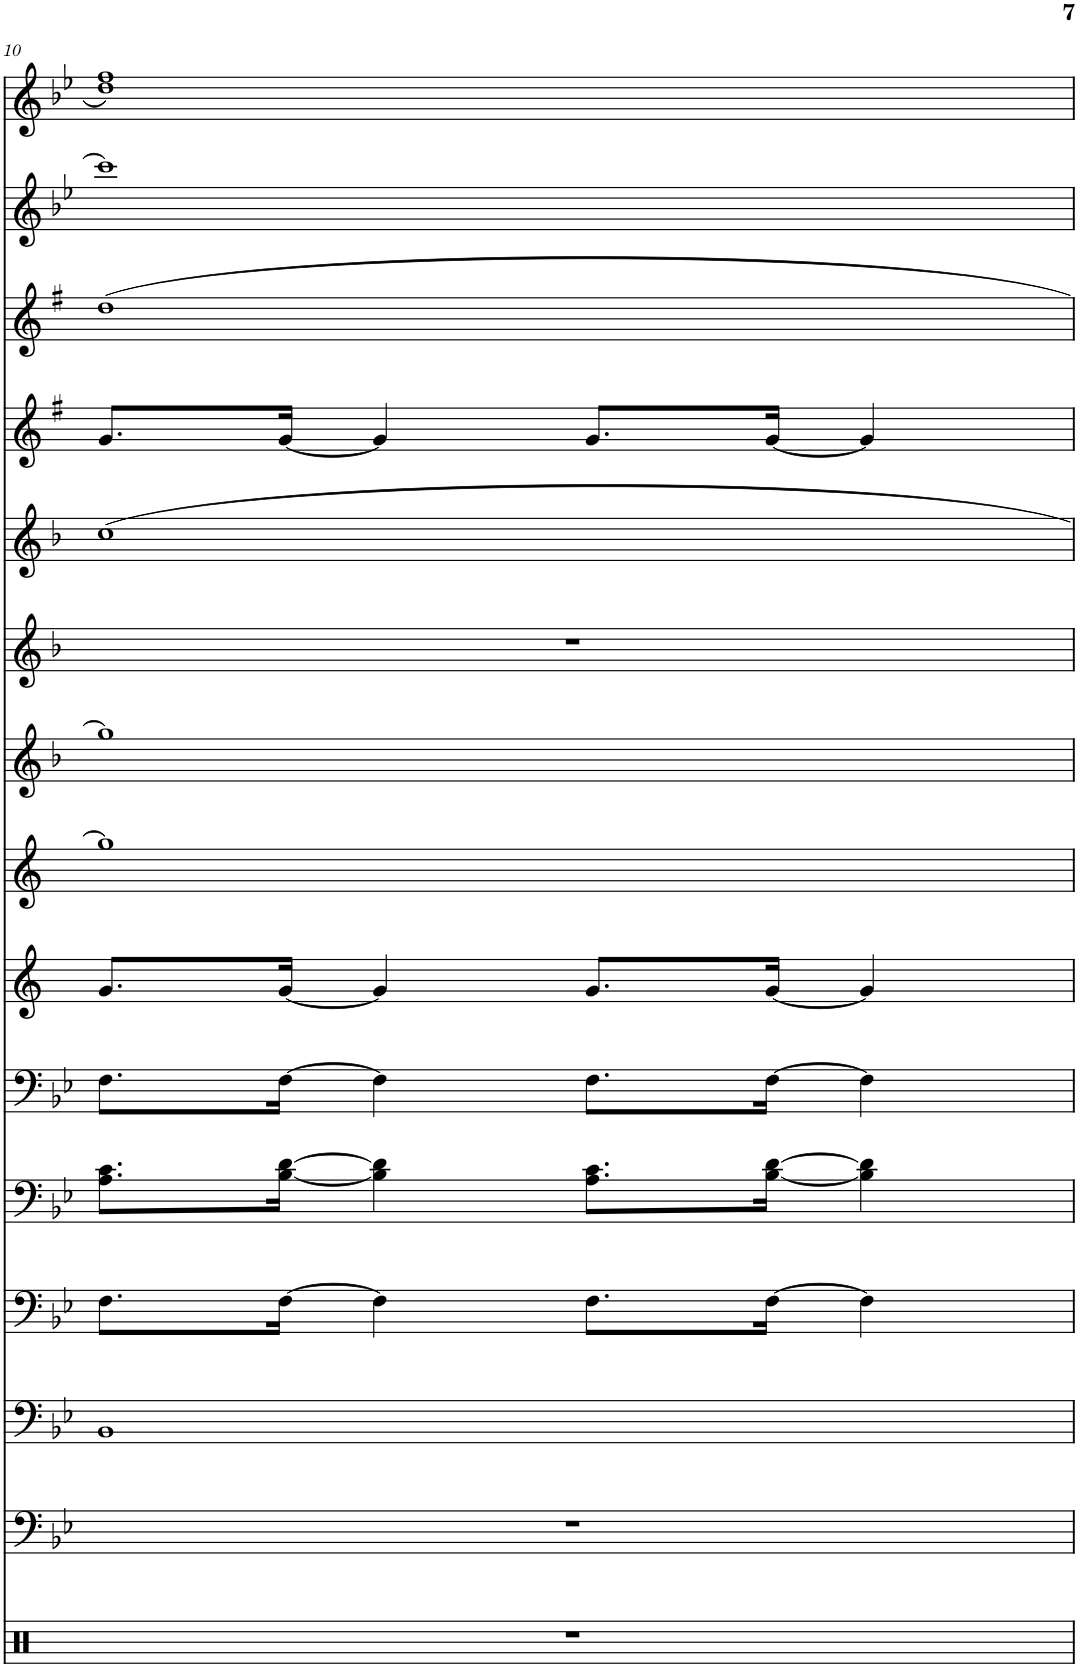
**kern	**kern	**kern	**kern	**kern	**kern	**kern	**kern	**kern	**kern	**kern	**kern	**kern	**kern	**kern
*part15	*part14	*part13	*part12	*part11	*part10	*part9	*part8	*part7	*part6	*part5	*part4	*part3	*part2	*part1
*staff15	*staff14	*staff13	*staff12	*staff11	*staff10	*staff9	*staff8	*staff7	*staff6	*staff5	*staff4	*staff3	*staff2	*staff1
*I"Voice	*I"Voice	*I"Voice	*I"Voice	*I"Voice	*I"Voice	*I"Voice	*I"Voice	*I"Voice	*I"Voice	*I"Voice	*I"Voice	*I"Voice	*I"Voice	*I"Voice
*I'V	*I'V	*I'V	*I'V	*I'V	*I'V	*I'V	*I'V	*I'V	*I'V	*I'V	*I'V	*I'V	*I'V	*I'V
!!LO:PB:g=z
*clefX	*clefX	*clefF4	*clefF4	*clefF4	*clefF4	*clefG2	*clefG2	*clefG2	*clefG2	*clefG2	*clefG2	*clefG2	*clefG2	*clefG2
*k[]	*k[b-e-]	*k[b-e-]	*k[b-e-]	*k[b-e-]	*k[b-e-]	*k[]	*k[]	*k[b-]	*k[b-]	*k[b-]	*k[f#]	*k[f#]	*k[b-e-]	*k[b-e-]
*M4/4	*M4/4	*M4/4	*M4/4	*M4/4	*M4/4	*M4/4	*M4/4	*M4/4	*M4/4	*M4/4	*M4/4	*M4/4	*M4/4	*
*met(c)	*met(c)	*met(c)	*met(c)	*met(c)	*met(c)	*met(c)	*met(c)	*met(c)	*met(c)	*met(c)	*met(c)	*met(c)	*met(c)	*
=10	=10	=10	=10	=10	=10	=10	=10	=10	=10	=10	=10	=10	=10	=10
1r	1r	1BB-	8.F\L	8.A\ 8.c\L	8.F\L	8.g/L	1gg]	1gg]	1r	1cc	8.g/L	1dd	1ccc]	1dd 1ff
.	.	.	[>16F\Jk	[<16B-\ [>16d\Jk	[>16F\Jk	[<16g/Jk	.	.	.	.	[<16g/Jk	.	.	.
.	.	.	4F\]	4B-\] 4d\]	4F\]	4g/]	.	.	.	.	4g/]	.	.	.
.	.	.	8.F\L	8.A\ 8.c\L	8.F\L	8.g/L	.	.	.	.	8.g/L	.	.	.
.	.	.	[>16F\Jk	[<16B-\ [>16d\Jk	[>16F\Jk	[<16g/Jk	.	.	.	.	[<16g/Jk	.	.	.
.	.	.	4F\]	4B-\] 4d\]	4F\]	4g/]	.	.	.	.	4g/]	.	.	.
=	=	=	=	=	=	=	=	=	=	=	=	=	=	=
*-	*-	*-	*-	*-	*-	*-	*-	*-	*-	*-	*-	*-	*-	*-
